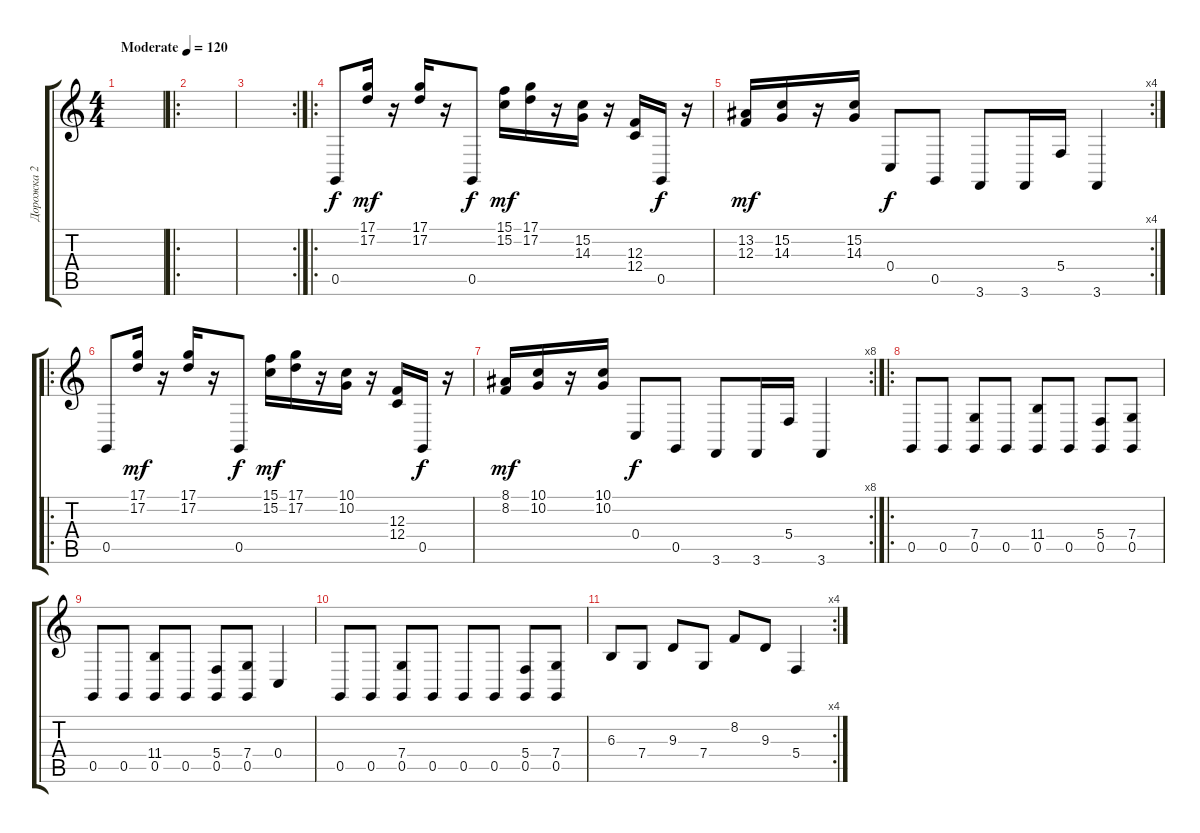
\track ("Дорожка 2" "Дорожка 2") {instrument lead1square}
\staff {score tabs}
\tuning (D4 A3 F3 C3 G2 D2) {hide}
\ts (4 4)
\tempo (120 "Moderate")
\clef g2
\ks c
|
\ro
|
\rc 2
|
\ro
0.5.8 (17.1 17.2).16{dy mf} r.16 (17.1 17.2).16 r.16 0.5.8{dy f} (15.1 15.2).16{dy mf} (17.1 17.2).16 r.16 (15.2 14.3).16 r.16 (12.3 12.4).16 0.5.16{dy f} r.16 |
\rc 4
(13.2 12.3).16{dy mf} (15.2 14.3).16 r.16 (15.2 14.3).16 0.4.8{dy f} 0.5.8 3.6.8 3.6.16 5.4.16 3.6.4 |
\ro
0.5.8 (17.1 17.2).16{dy mf} r.16 (17.1 17.2).16 r.16 0.5.8{dy f} (15.1 15.2).16{dy mf} (17.1 17.2).16 r.16 (10.1 10.2).16 r.16 (12.3 12.4).16 0.5.16{dy f} r.16 |
\rc 8
(8.1 8.2).16{dy mf} (10.1 10.2).16 r.16 (10.1 10.2).16 0.4.8{dy f} 0.5.8 3.6.8 3.6.16 5.4.16 3.6.4 |
\ro
0.5.8 0.5.8 (7.4 0.5).8 0.5.8 (11.4 0.5).8 0.5.8 (5.4 0.5).8 (7.4 0.5).8 |
0.5.8 0.5.8 (11.4 0.5).8 0.5.8 (5.4 0.5).8 (7.4 0.5).8 0.4.4 |
0.5.8 0.5.8 (7.4 0.5).8 0.5.8 0.5.8 0.5.8 (5.4 0.5).8 (7.4 0.5).8 |
\rc 4
6.3.8 7.4.8 9.3.8 7.4.8 8.2.8 9.3.8 5.4.4
